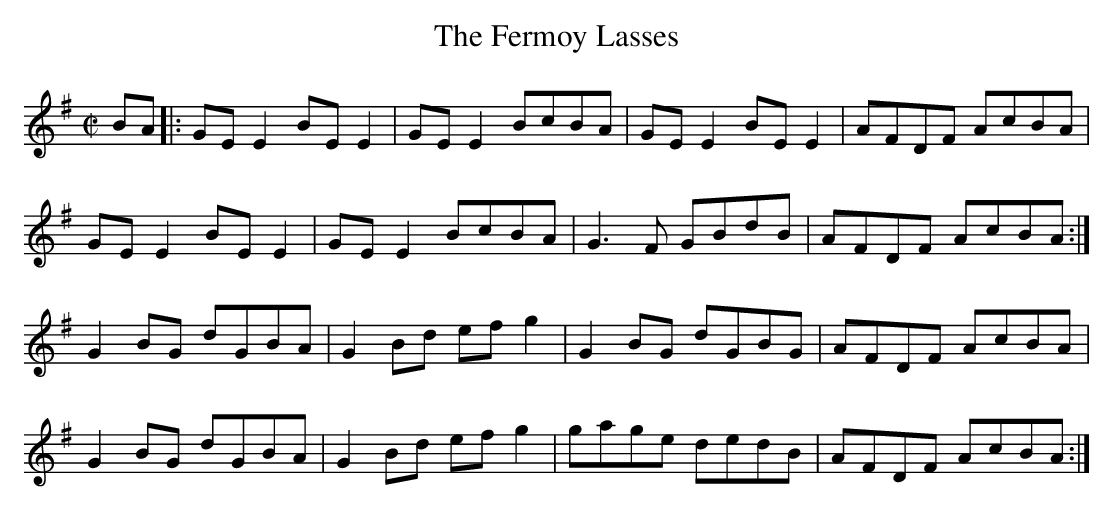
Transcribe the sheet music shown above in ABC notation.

X:1
T:The Fermoy Lasses
M:C|
L:1/8
K:Em
BA|:GE E2 BE E2|GE E2 BcBA|GE E2 BE E2|AFDF AcBA|
GE E2 BE E2|GE E2 BcBA|G3 F GBdB|AFDF AcBA :|
G2 BG dGBA|G2 Bd ef g2|G2 BG dGBG|AFDF AcBA|
G2 BG dGBA|G2 Bd ef g2|gage dedB|AFDF AcBA :|
